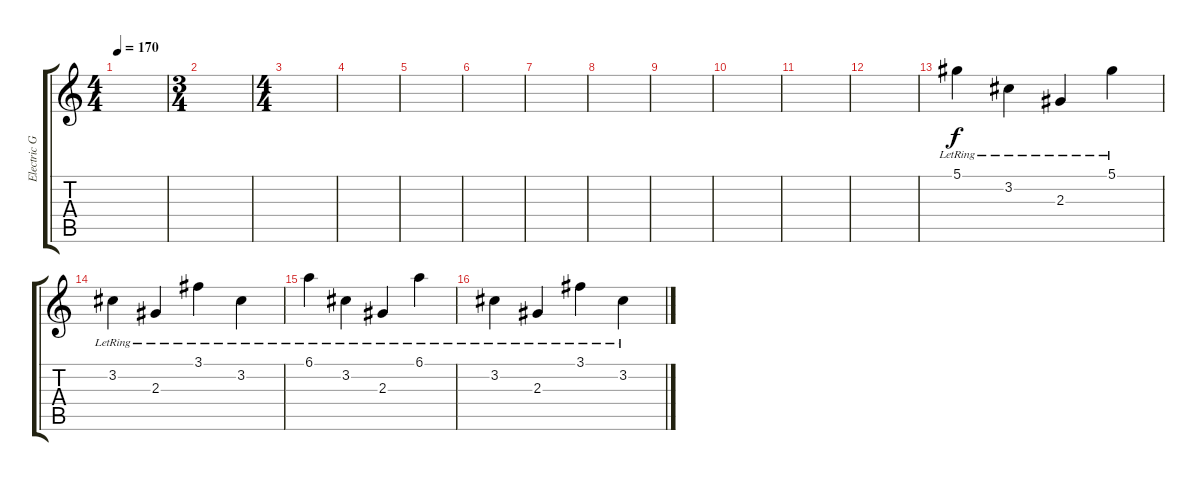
\track ("Electric Guitar (clean)" "Electric G") {instrument electricguitarclean}
\staff {score tabs}
\tuning (Eb4 Bb3 Gb3 Db3 Ab2 Db2) {hide}
\ts (4 4)
\tempo 170
\clef g2
\ks c
|
\ts (3 4)
|
\ts (4 4)
|
|
|
|
|
|
|
|
|
|
5.1{lr}.4 3.2{lr}.4 2.3{lr}.4 5.1{lr}.4 |
3.2{lr}.4 2.3{lr}.4 3.1{lr}.4 3.2{lr}.4 |
6.1{lr}.4 3.2{lr}.4 2.3{lr}.4 6.1{lr}.4 |
3.2{lr}.4 2.3{lr}.4 3.1{lr}.4 3.2{lr}.4
